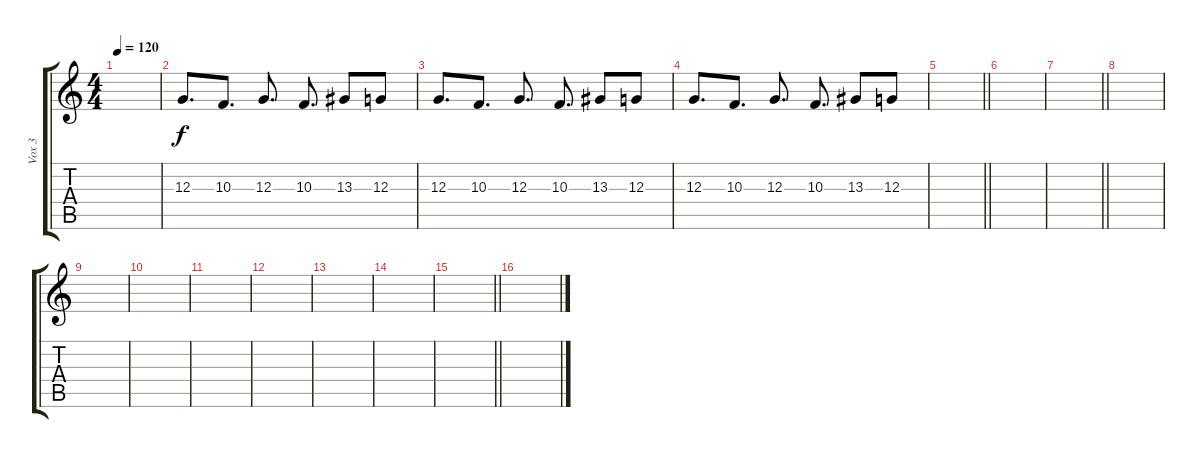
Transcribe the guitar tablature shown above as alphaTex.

\track ("Vox 3" "Vox 3") {instrument viola}
\staff {score tabs}
\tuning (E4 B3 G3 D3 A2 E2) {hide}
\ts (4 4)
\tempo 120
\clef g2
\ks c
|
12.3.8{d} 10.3.8{d} 12.3.8{d} 10.3.8{d} 13.3.8 12.3.8 |
12.3.8{d} 10.3.8{d} 12.3.8{d} 10.3.8{d} 13.3.8 12.3.8 |
12.3.8{d} 10.3.8{d} 12.3.8{d} 10.3.8{d} 13.3.8 12.3.8 |
\barLineRight lightlight
|
\section ("" " ")
|
\barLineRight lightlight
|
\section ("" " ")
|
|
|
|
|
|
|
\barLineRight lightlight
|
\section ("" " ")
